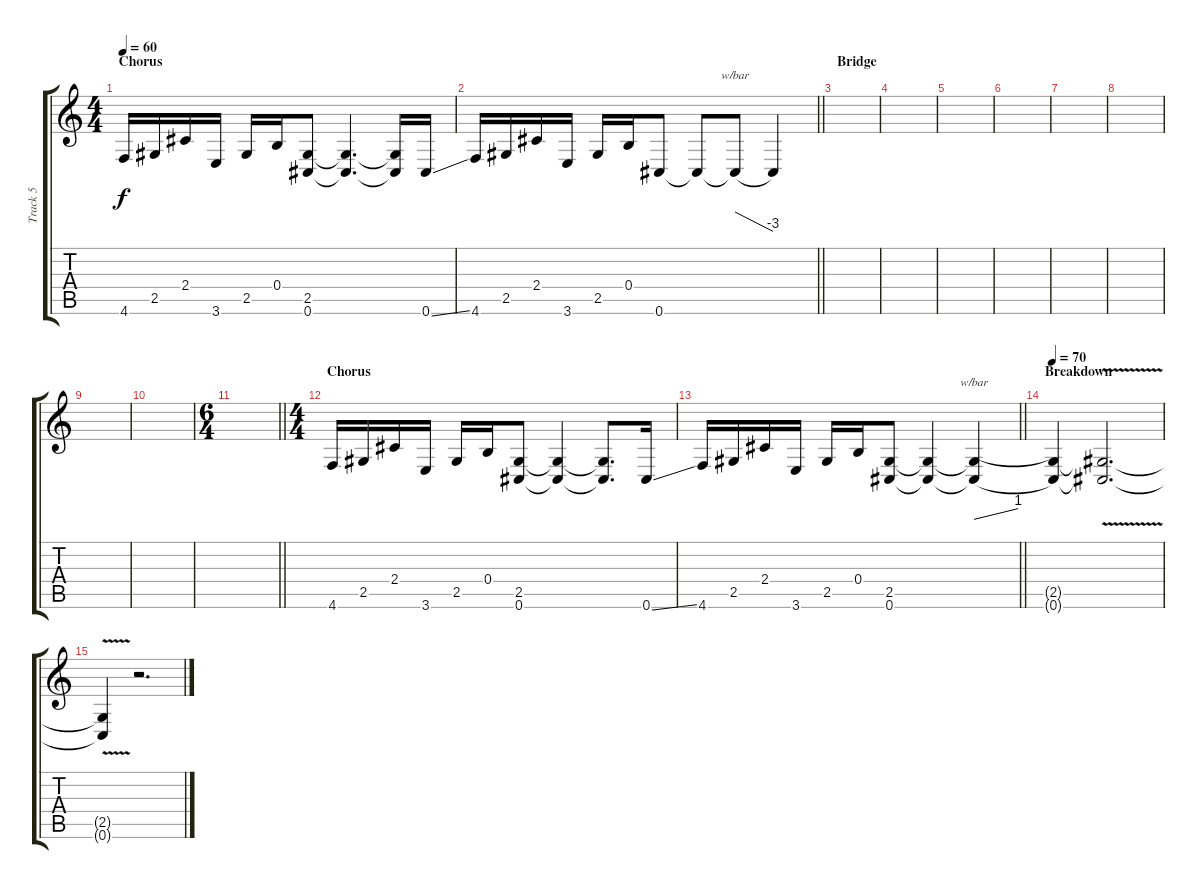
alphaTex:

\track ("Track 5" "Track 5") {instrument distortionguitar}
\staff {score tabs}
\tuning (Db4 Ab3 E3 B2 Gb2 Db2) {hide}
\ts (4 4)
\section ("" "Chorus")
\tempo 60
\clef g2
\ks c
4.6.16{dy f} 2.5.16 2.4.16 3.6.16 2.5.16 0.4.16 (2.5 0.6).8 (2.5{t} 0.6{t}).4{d} (2.5{t} 0.6{t}).16 0.6{ss}.16 |
\barLineRight lightlight
4.6.16 2.5.16 2.4.16 3.6.16 2.5.16 0.4.16 0.6.8 0.6{t}.8 0.6{t}.8{tbe (dive default 0 0 60 -12)} 0.6{t}.4 |
\section ("" "Bridge")
|
|
|
|
|
|
|
|
\ts (6 4)
\barLineRight lightlight
|
\ts (4 4)
\section ("" "Chorus")
4.6.16 2.5.16 2.4.16 3.6.16 2.5.16 0.4.16 (2.5 0.6).8 (2.5{t} 0.6{t}).4 (2.5{t} 0.6{t}).8{d} 0.6{ss}.16 |
\barLineRight lightlight
4.6.16 2.5.16 2.4.16 3.6.16 2.5.16 0.4.16 (2.5 0.6).8 (2.5{t} 0.6{t}).4 (2.5{t} 0.6{t}).4{tbe (dive default 0 0 60 4)} |
\section ("" "Breakdown")
\tempo 70
(2.5{t} 0.6{t}).4 (2.5{v t} 0.6{v t}).2{d volume 0} |
(2.5{t} 0.6{t}).4 r.2{d}
